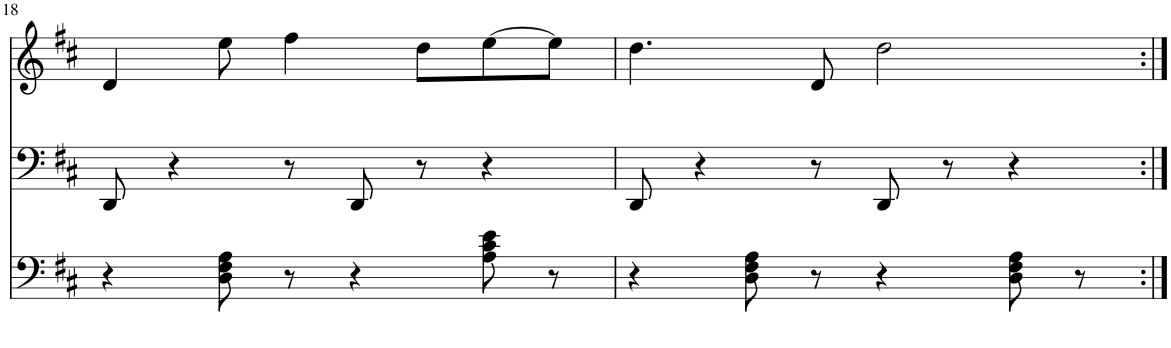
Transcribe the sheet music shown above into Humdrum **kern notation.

**kern	**kern	**kern
*part3	*part2	*part1
*staff3	*staff2	*staff1
*I"Piano	*I"Piano	*I"Winder Slide
*I'Pno	*I'Pno	*
!!LO:PB:g=z
*clefF4	*clefF4	*clefG2
*k[f#c#]	*k[f#c#]	*k[f#c#]
*M4/4	*M4/4	*M4/4
=18	=18	=18
4r	8DD/	4d/
.	4r	.
8D\ 8F#\ 8A\	.	8ee\
8r	8r	4ff#\
4r	8DD/	.
.	8r	8dd\L
8A\ 8c#\ 8e\	4r	[8ee\
8r	.	8ee\J]
=19	=19	=19
4r	8DD/	4.dd\
.	4r	.
8D\ 8F#\ 8A\	.	.
8r	8r	8d/
4r	8DD/	2dd\
.	8r	.
8D\ 8F#\ 8A\	4r	.
8r	.	.
=:|!	=:|!	=:|!
*-	*-	*-
